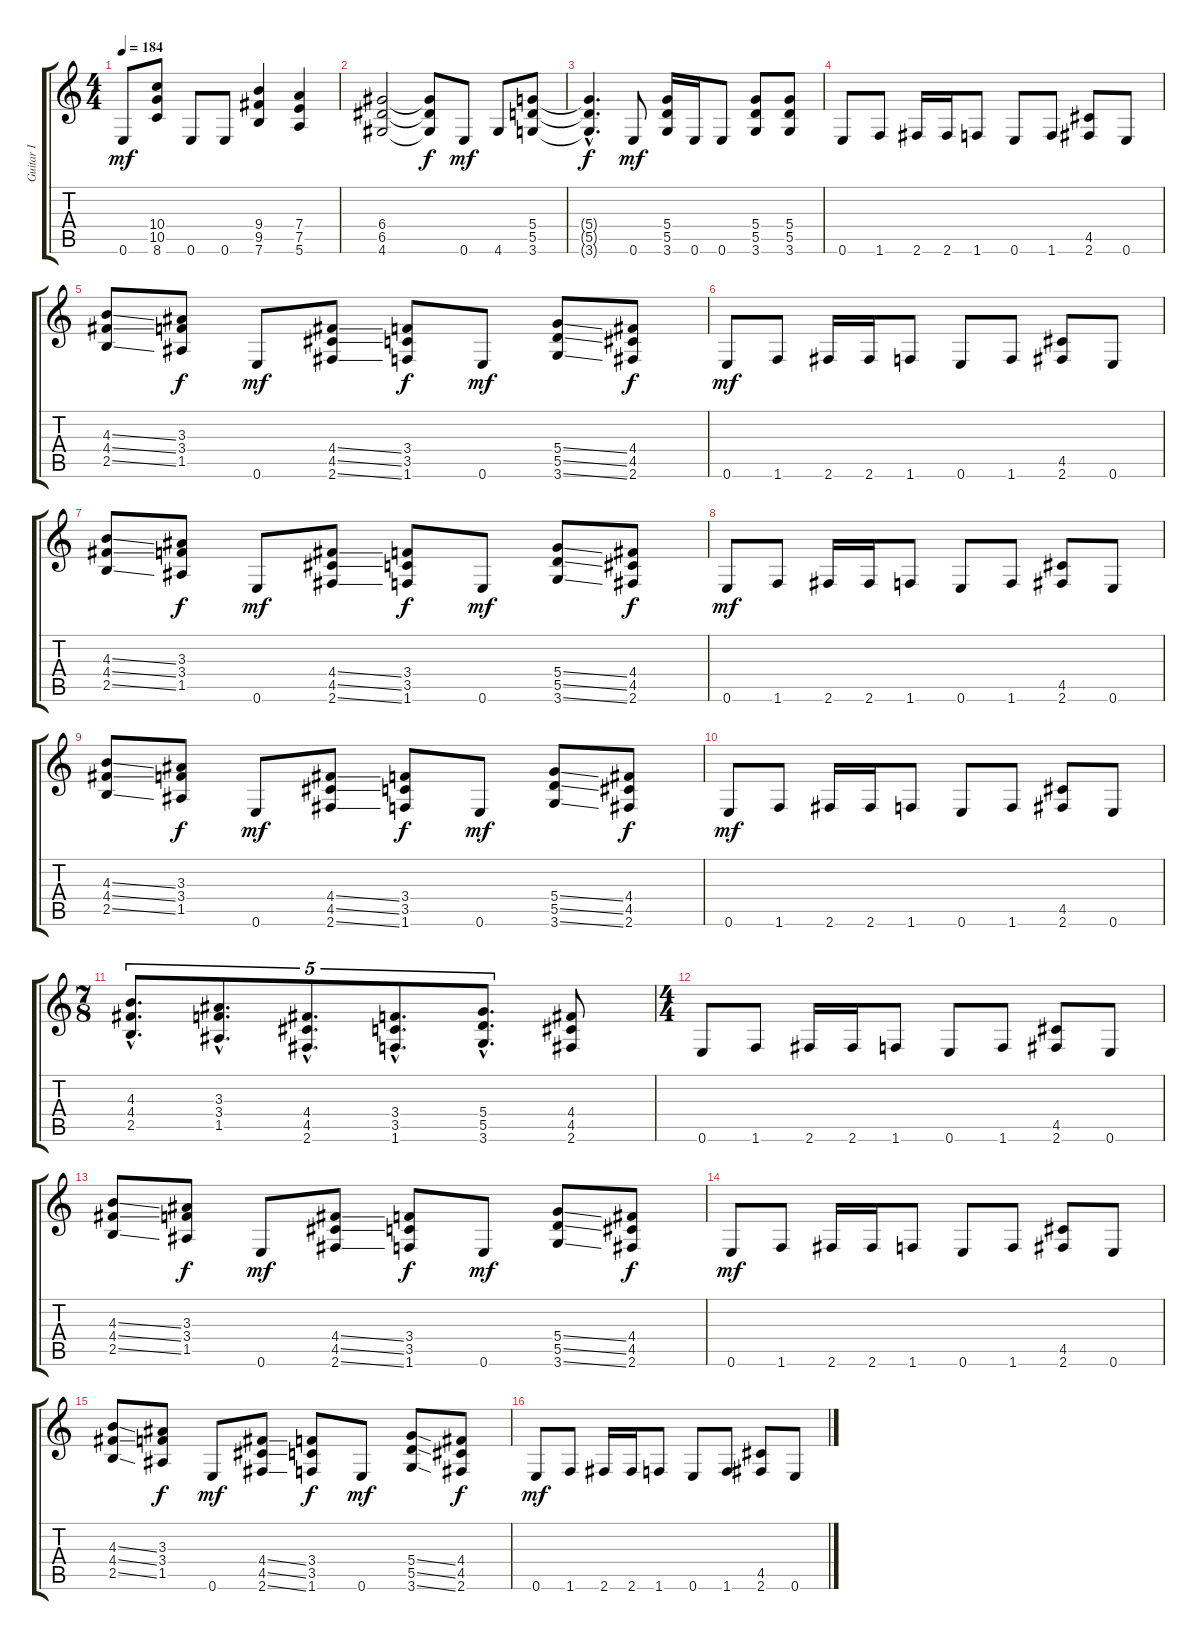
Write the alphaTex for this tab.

\track ("Guitar I" "Guitar I") {instrument distortionguitar}
\staff {score tabs}
\tuning (E4 B3 G3 D3 A2 E2) {hide}
\ts (4 4)
\tempo 184
\clef g2
\ks c
0.6.8{dy mf} (10.4 10.5 8.6).8 0.6.8 0.6.8 (9.4 9.5 7.6).4 (7.4 7.5 5.6).4 |
(6.4 6.5 4.6).2 (6.4{t} 6.5{t} 4.6{t}).8{dy f} 0.6.8{dy mf} 4.6.8 (5.4 5.5 3.6).8 |
(5.4{hac t} 5.5{hac t} 3.6{hac t}).4{d dy f} 0.6.8{dy mf} (5.4 5.5 3.6).16 0.6.16 0.6.8 (5.4 5.5 3.6).8 (5.4 5.5 3.6).8 |
0.6.8 1.6.8 2.6.16 2.6.16 1.6.8 0.6.8 1.6.8 (4.5 2.6).8 0.6.8 |
(4.3{ss} 4.4{ss} 2.5{ss}).8 (3.3 3.4 1.5).8{dy f} 0.6.8{dy mf} (4.4{ss} 4.5{ss} 2.6{ss}).8 (3.4 3.5 1.6).8{dy f} 0.6.8{dy mf} (5.4{ss} 5.5{ss} 3.6{ss}).8 (4.4 4.5 2.6).8{dy f} |
0.6.8{dy mf} 1.6.8 2.6.16 2.6.16 1.6.8 0.6.8 1.6.8 (4.5 2.6).8 0.6.8 |
(4.3{ss} 4.4{ss} 2.5{ss}).8 (3.3 3.4 1.5).8{dy f} 0.6.8{dy mf} (4.4{ss} 4.5{ss} 2.6{ss}).8 (3.4 3.5 1.6).8{dy f} 0.6.8{dy mf} (5.4{ss} 5.5{ss} 3.6{ss}).8 (4.4 4.5 2.6).8{dy f} |
0.6.8{dy mf} 1.6.8 2.6.16 2.6.16 1.6.8 0.6.8 1.6.8 (4.5 2.6).8 0.6.8 |
(4.3{ss} 4.4{ss} 2.5{ss}).8 (3.3 3.4 1.5).8{dy f} 0.6.8{dy mf} (4.4{ss} 4.5{ss} 2.6{ss}).8 (3.4 3.5 1.6).8{dy f} 0.6.8{dy mf} (5.4{ss} 5.5{ss} 3.6{ss}).8 (4.4 4.5 2.6).8{dy f} |
0.6.8{dy mf} 1.6.8 2.6.16 2.6.16 1.6.8 0.6.8 1.6.8 (4.5 2.6).8 0.6.8 |
\ts (7 8)
(4.3{hac} 4.4{hac} 2.5{hac}).8{d tu (5 4)} (3.3{hac} 3.4{hac} 1.5{hac}).8{d tu (5 4)} (4.4{hac} 4.5{hac} 2.6{hac}).8{d tu (5 4)} (3.4{hac} 3.5{hac} 1.6{hac}).8{d tu (5 4)} (5.4{hac} 5.5{hac} 3.6{hac}).8{d tu (5 4)} (4.4 4.5 2.6).8 |
\ts (4 4)
0.6.8 1.6.8 2.6.16 2.6.16 1.6.8 0.6.8 1.6.8 (4.5 2.6).8 0.6.8 |
(4.3{ss} 4.4{ss} 2.5{ss}).8 (3.3 3.4 1.5).8{dy f} 0.6.8{dy mf} (4.4{ss} 4.5{ss} 2.6{ss}).8 (3.4 3.5 1.6).8{dy f} 0.6.8{dy mf} (5.4{ss} 5.5{ss} 3.6{ss}).8 (4.4 4.5 2.6).8{dy f} |
0.6.8{dy mf} 1.6.8 2.6.16 2.6.16 1.6.8 0.6.8 1.6.8 (4.5 2.6).8 0.6.8 |
(4.3{ss} 4.4{ss} 2.5{ss}).8 (3.3 3.4 1.5).8{dy f} 0.6.8{dy mf} (4.4{ss} 4.5{ss} 2.6{ss}).8 (3.4 3.5 1.6).8{dy f} 0.6.8{dy mf} (5.4{ss} 5.5{ss} 3.6{ss}).8 (4.4 4.5 2.6).8{dy f} |
0.6.8{dy mf} 1.6.8 2.6.16 2.6.16 1.6.8 0.6.8 1.6.8 (4.5 2.6).8 0.6.8
